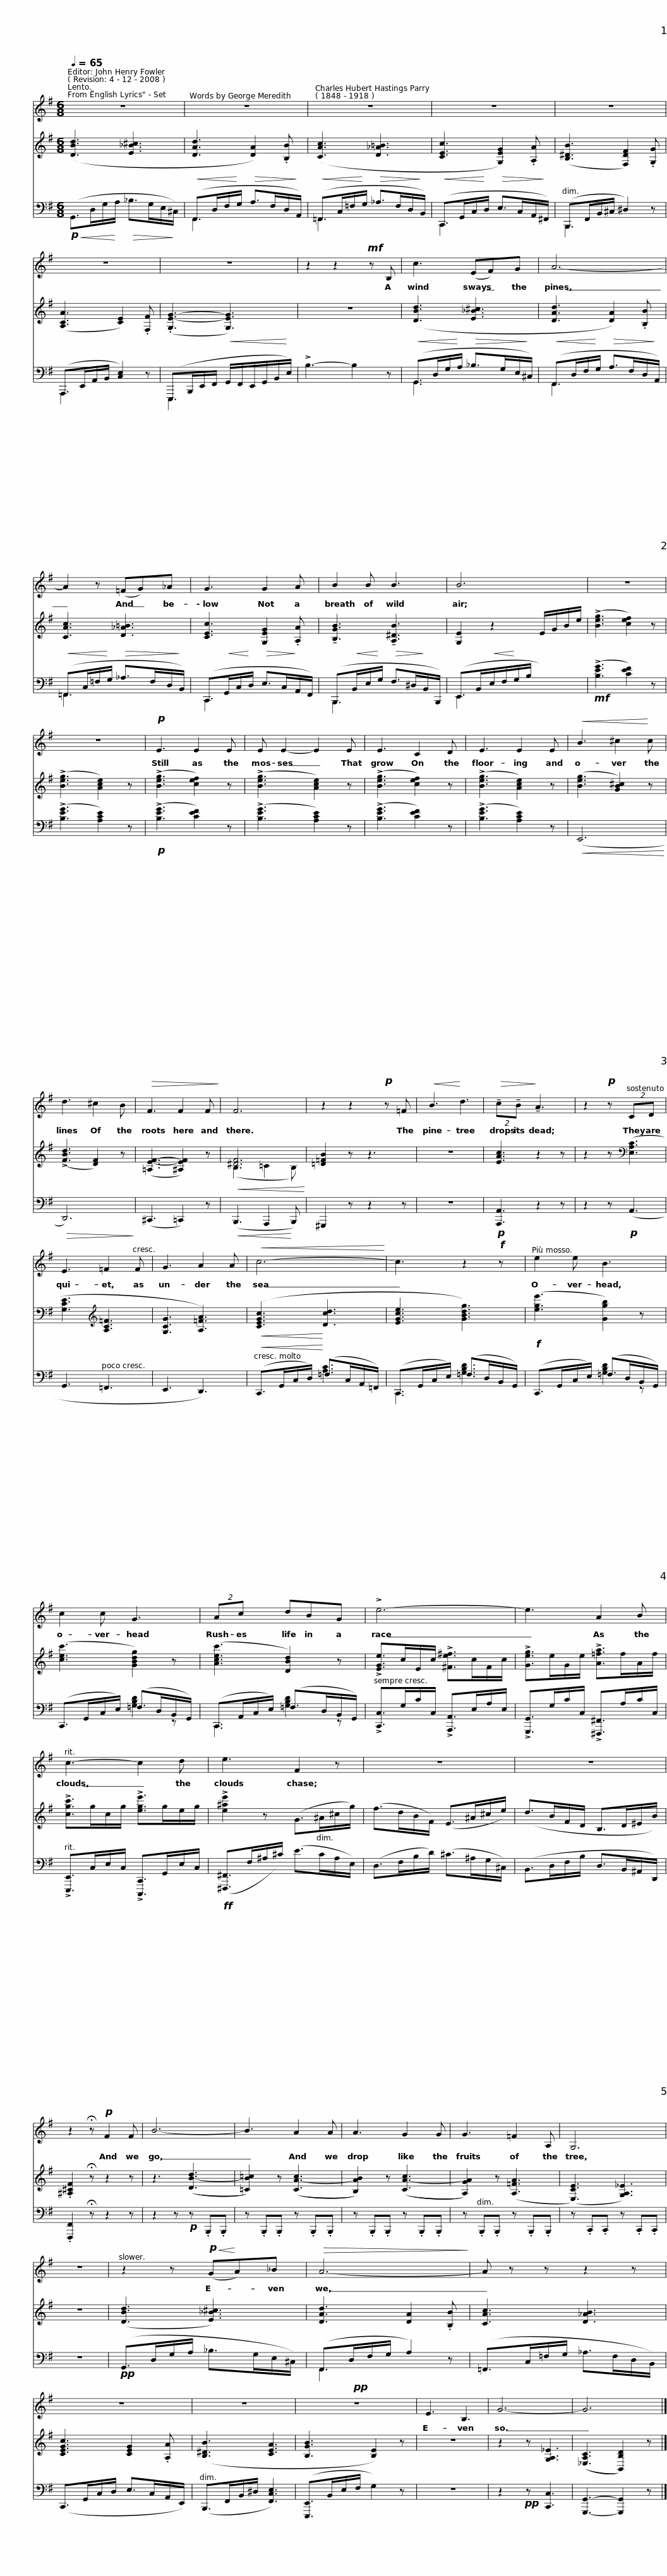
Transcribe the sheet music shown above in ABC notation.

X:1
%%score 1 ( 2 3 ) ( 4 5 )
L:1/8
Q:1/4=65
M:6/8
I:linebreak $
K:Emin
V:1 treble
V:2 treble
V:3 treble
V:4 bass
V:5 bass
V:1
 z6 | z6 | z6 |$ z6 | z6 | %5
 z6 | z6 |$ z2 z2!mf! z B, | c3 (EF)G | A6- | %10
 A2 z (=FG)_A |$ G3 G2 A | B2 B B3 | B6 | z6 |$ %15
 z6 |!p! E3 E2 E | E E2- E2 E | E3 C2 D | E3 E2 E |$ %20
!<(! B3 ^c2!<)! c | d3 ^c2 B |!>(! F3 F2 F!>)! | F6 | z2 z2!p! z =F |$ %25
!<(! B3!<)! d3 |!>(! (2:3:2!tenuto!c!tenuto!B!>)! !tenuto!A3 | z2!p! z (2:3:2CD | E3 =F2 F | G3 A2 A |$ %30
!<(! c6-!<)! | c3 z2!f! z | e2 e B3 |$ c2 c G3 | (2:3:2Ac dBG | %35
 !>!e6- |$ e3 A2 B | c3- c2 d | e3 F2 z | z6 |$ %40
 z6 | z2 !fermata!z!p! F2 F | B6- | B3 A2 A | A3 G2 G |$ %45
 G3 =F2 A, | G,6 | z6 | z2 z!p!!<(! (G!<)!A)_B |$!>(! A6-!>)! | %50
 A z z z2 z | z6 |$ z6 |!pp! z6 | E3 B,3 | %55
 G6- | G6 |] %57
V:2
 ([DBd]3 [E_B^c]3 | [DAd]3 [DA]2) .[B,B] | ([CAc]3 [D_A=B]3 |$ [CEc]3 [G,EG]2) .[A,A] | ([B,^DB]3 [F,DF]2) .[G,G] | %5
 ([A,CA]3 [CE]2) .[F,F] | (.[G,E-G-]3 [G,EG]3) |$ z6 | ([DBd]3 [E_B^c]3 | [DAd]3 [DA]2) .[B,B] | %10
 [CAc]3 [D_A=B]3 |$ [CEc]3 [G,EG]2 .[A,A] | !tenuto![B,GB]3 !tenuto![A,^DB]3 | [G,E]2 z2 E/G/B/e/ | (!>![Beg]3 [cef]2) z |$ %15
 (!>![Beg]3 [Ace]2) z | (!>![Beg]3 [cef]2) z | (!>![Beg]3 [Ace]2) z | (!>![Beg]3 [cef]2) z | (!>![Beg]3 [Ace]2) z |$ %20
 ([Beg]3 [GB^c]2) z | (!>![FBd]3 [DF]2) z | ([=A,E-F-]3 [^A,EF]2) z |!<(! [^DF]6!<)! | [=D=FB]2 z z3 |$ %25
 z6 | [EAc]3 z2 z | z2 z[K:bass] ([E,A,C]3 | [G,CE]3[K:treble] [A,C=F]3 | [G,CG]3 [A,=FA]3) |$ %30
!<(! ([CEGc]3!<)! [Dcd]3 | [EGce]3 [GBdg]3) | ([ege']3 [Ggb]2) z |$ ([cec']3 [GBdg]2) z | ([Acec']3 [DBd]2) z | %35
 !>![EGe]>cE/c/ !>![^Fe^f]>cF/c/ |$ !>![Geg]>eG/e/ !>![A=fa]>fA/f/ | !>![cgc']>gc/g/ !>![ege']>ge/g/ | !>![e^ae']2 z (G>^A^c/g/) | (f>dB/F/) (E>^A^c/e/) |$ %40
 (d>BF/D/ B,>D^E/B/) | .[^A,^CF]2 !fermata!z z2 z | z3 (([DB-d]3 | [=CB=c]2)) z (([CA-c]3 | [B,AB]2)) z (([CA-c]3 |$ %45
 [A,GA]2)) z ([A,=FA]3 | ([E,CE]3) [G,A,_E]3) | z6 | ([DBd]3 [E_B^c]3) |$ [DAd]3 [DA]2 .[B,B] | %50
 [CAc]3 [D_AB]3 | [CEGc]3 [CEG]2 .[A,A] |$ ([B,^DB]3 [CEA]3 | [B,GB]3 [B,E]2) z | z6 | %55
 z2 z [G,A,_E]3 | (([_E,A,C]3 [B,,B,D]2)) z |] %57
V:3
 x6 | x6 | x6 |$ x6 | x6 | %5
 x6 | x6 |$ x6 | x6 | x6 | %10
 x6 |$ x6 | x6 | x6 | x6 |$ %15
 x6 | x6 | x6 | x6 | x6 |$ %20
 x6 | x6 | x6 | (B,3 =C2 B,) | x6 |$ %25
 x6 | x6 | x3[K:bass] x3 | x3[K:treble] x3 | x6 |$ %30
 x6 | x6 | x6 |$ x6 | x6 | %35
 x6 |$ x6 | x6 | x6 | x6 |$ %40
 x6 | x6 | x6 | x6 | x6 |$ %45
 x6 | x6 | x6 | x6 |$ x6 | %50
 x6 | x6 |$ x6 | x6 | x6 | %55
 x6 | x6 |] %57
V:4
!p!!<(! (G,,>D,G,/!<)!A,/!>(! _B,>G,E,/!>)!^C,/) |!<(! (F,,>D,F,/!<)!G,/!>(! A,>F,D,/!>)!A,,/) |!<(! (=F,,>C,=F,/!<)!G,/!>(! _A,>F,D,/!>)!B,,/) |$!<(! (C,,>G,,C,/!<)!D,/!>(! E,>C,A,,/!>)!^F,,/) | (B,,,>F,,B,,/^C,/ ^D,2) z | %5
 (A,,,>E,,A,,/B,,/ [C,E,]2) z | (E,,,>B,,,E,,/F,,/!<(! G,,/F,,/E,,/G,,/B,,/!<)!E,/) |$ !>!B,3- B,2 z |!<(! (G,,>D,G,/!<)!A,/!>(! _B,>G,E,/!>)!^C,/) |!<(! (F,,>D,F,/!<)!G,/!>(! A,>F,D,/!>)!A,,/) | %10
!<(! (=F,,>C,=F,/!<)!G,/!>(! _A,>F,D,/!>)!B,,/) |$ (C,,>!<(!G,,C,/!<)!D,/!>(! E,>C,!>)!A,,/F,,/) | (B,,,>!<(!B,,E,/!<)!G,/!>(! F,>^D,!>)!B,,/B,,,/) | (E,,>B,,!<(!E,/F,/!<)!G,/B,/ x2) |!mf! (!>![B,EG]3 [CEF]2) z |$ %15
 (!>![B,EG]3 [A,CE]2) z |!p! (!>![B,EG]3 [CEF]2) z | (!>![B,EG]3 [A,CE]2) z | (!>![B,EG]3 [CEF]2) z | (!>![B,EG]3 [A,CE]2) z |$ %20
!<(! (E,,6!<)! |!>(! D,,6)!>)! | (^C,,3 =C,,2) z |!<(! (B,,,3 A,,,2!<)! B,,,) | ^G,,,2 z z2 z |$ %25
 z6 |!p! [A,,,A,,]3 z2 z | z2 z!p! (A,,3 | G,,3 =F,,3 | E,,3 D,,3) |$ %30
!<(! (C,,>G,,C,/D,/)!<)! (=F,>C,A,,/=F,,/) | (C,,>G,,C,/E,/) (=F,>D,B,,/G,,/) |!f! (C,,>G,,C,/E,/) (=F,>D,B,,/G,,/) |$ (C,,>G,,C,/E,/) (=F,>D,B,,/G,,/) | (C,,>A,,C,/E,/) (=F,>D,B,,/G,,/) | %35
 !>![C,,C,]>G,C/C,/ !>![A,,,A,,]>E,A,/E,/ |$ !>![G,,,G,,]>G,C/C,/ !>![^F,,,^F,,]>A,C/C,/ | !>![E,,,E,,]>C,E,/C,/ !>![C,,,C,,]>G,,E,/C,/ |!ff! ([^F,,,^F,,]>F,^A,/^C/) (E>CA,/E,/) | (D,>F,B,/D/) (^C>^A,G,/^C,/) |$ %40
 (B,,>D,F,/B,/ D,>B,,^A,,/D,,/) | .[F,,,F,,]2 !fermata!z z2 z | z2 z!p! z .B,,,.B,,, | z .B,,,.B,,, z .B,,,.B,,, | z .B,,,.B,,, z .B,,,.B,,, |$ %45
 z .B,,,.B,,, z .B,,,.B,,, | z .C,,.C,, z .C,,.C,, | z6 |!pp! (G,,>D,G,/A,/ _B,>G,E,/^C,/) |$ (F,,>D,F,/G,/ A,2) z | %50
 (=F,,>C,=F,/G,/ _A,>F,D,/B,,/) | (C,,>G,,C,/D,/ E,>C,A,,/E,,/) |$ (B,,,>F,,B,,/^D,/ [F,,C,E,]3) | ([E,,,E,,]>B,,E,/F,/ G,2) z | z6 | %55
 z2!pp! z [C,,C,]3 | [G,,,G,,]3- [G,,,G,,]2 z |] %57
V:5
 x6 | F,,2 x x3 | =F,,2 x x3 |$ C,,2 x x3 | B,,,2 x x3 | %5
 A,,,2 x x3 | E,,,2 x x3 |$ x6 | G,,3 x3 | F,,2 x x3 | %10
 =F,,2 x x3 |$ C,,2 x x3 | B,,,2 x x3 | E,,2 x x3 | x6 |$ %15
 x6 | x6 | x6 | x6 | x6 |$ %20
 x6 | x6 | x6 | x6 | x6 |$ %25
 x6 | x6 | x6 | x6 | x6 |$ %30
 x3 [A,C]3 | C,,3 [G,B,D]3 | x3 [G,B,D]2 z |$ x3 [G,B,D]2 z | C,,3 [G,B,D]2 z | %35
 x6 |$ x6 | x6 | x6 | x6 |$ %40
 x6 | x6 | x6 | x6 | x6 |$ %45
 x6 | x6 | x6 | x6 |$ F,,3 x3 | %50
 x6 | x6 |$ x6 | x6 | x6 | %55
 x6 | x6 |] %57
